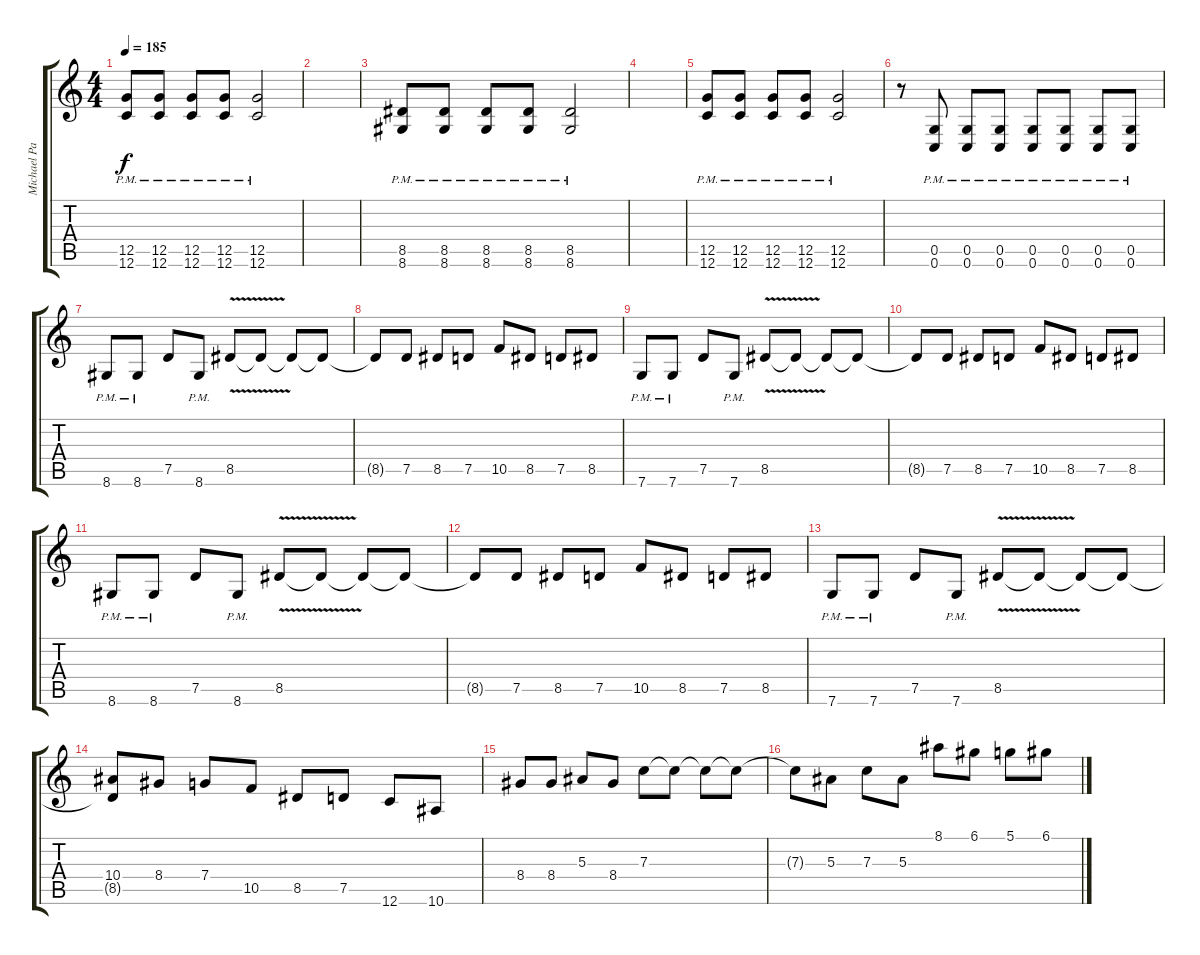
\track ("Michael Padget" "Michael Pa") {instrument distortionguitar}
\staff {score tabs}
\tuning (D4 A3 F3 C3 G2 C2) {hide}
\ts (4 4)
\tempo 185
\clef g2
\ks c
(12.5{pm} 12.6{pm}).8{dy f} (12.5{pm} 12.6{pm}).8 (12.5{pm} 12.6{pm}).8 (12.5{pm} 12.6{pm}).8 (12.5{pm} 12.6{pm}).2 |
|
(8.5{pm} 8.6{pm}).8 (8.5{pm} 8.6{pm}).8 (8.5{pm} 8.6{pm}).8 (8.5{pm} 8.6{pm}).8 (8.5{pm} 8.6{pm}).2 |
|
(12.5{pm} 12.6{pm}).8 (12.5{pm} 12.6{pm}).8 (12.5{pm} 12.6{pm}).8 (12.5{pm} 12.6{pm}).8 (12.5{pm} 12.6{pm}).2 |
r.8 (0.5{pm} 0.6{pm}).8 (0.5{pm} 0.6).8 (0.5{pm} 0.6{pm}).8 (0.5{pm} 0.6{pm}).8 (0.5{pm} 0.6{pm}).8 (0.5{pm} 0.6{pm}).8 (0.5{pm} 0.6{pm}).8 |
8.6{pm}.8 8.6{pm}.8 7.5.8 8.6{pm}.8 8.5{v}.8 8.5{t}.8 8.5{t}.8 8.5{t}.8 |
8.5{t}.8 7.5.8 8.5.8 7.5.8 10.5.8 8.5.8 7.5.8 8.5.8 |
7.6{pm}.8 7.6{pm}.8 7.5.8 7.6{pm}.8 8.5{v}.8 8.5{t}.8 8.5{t}.8 8.5{t}.8 |
8.5{t}.8 7.5.8 8.5.8 7.5.8 10.5.8 8.5.8 7.5.8 8.5.8 |
8.6{pm}.8 8.6{pm}.8 7.5.8 8.6{pm}.8 8.5{v}.8 8.5{t}.8 8.5{t}.8 8.5{t}.8 |
8.5{t}.8 7.5.8 8.5.8 7.5.8 10.5.8 8.5.8 7.5.8 8.5.8 |
7.6{pm}.8 7.6{pm}.8 7.5.8 7.6{pm}.8 8.5{v}.8 8.5{t}.8 8.5{t}.8 8.5{t}.8 |
(10.4 8.5{t}).8 8.4.8 7.4.8 10.5.8 8.5.8 7.5.8 12.6.8 10.6.8 |
8.4.8 8.4.8 5.3.8 8.4.8 7.3.8 7.3{t}.8 7.3{t}.8 7.3{t}.8 |
7.3{t}.8 5.3.8 7.3.8 5.3.8 8.1.8 6.1.8 5.1.8 6.1.8
